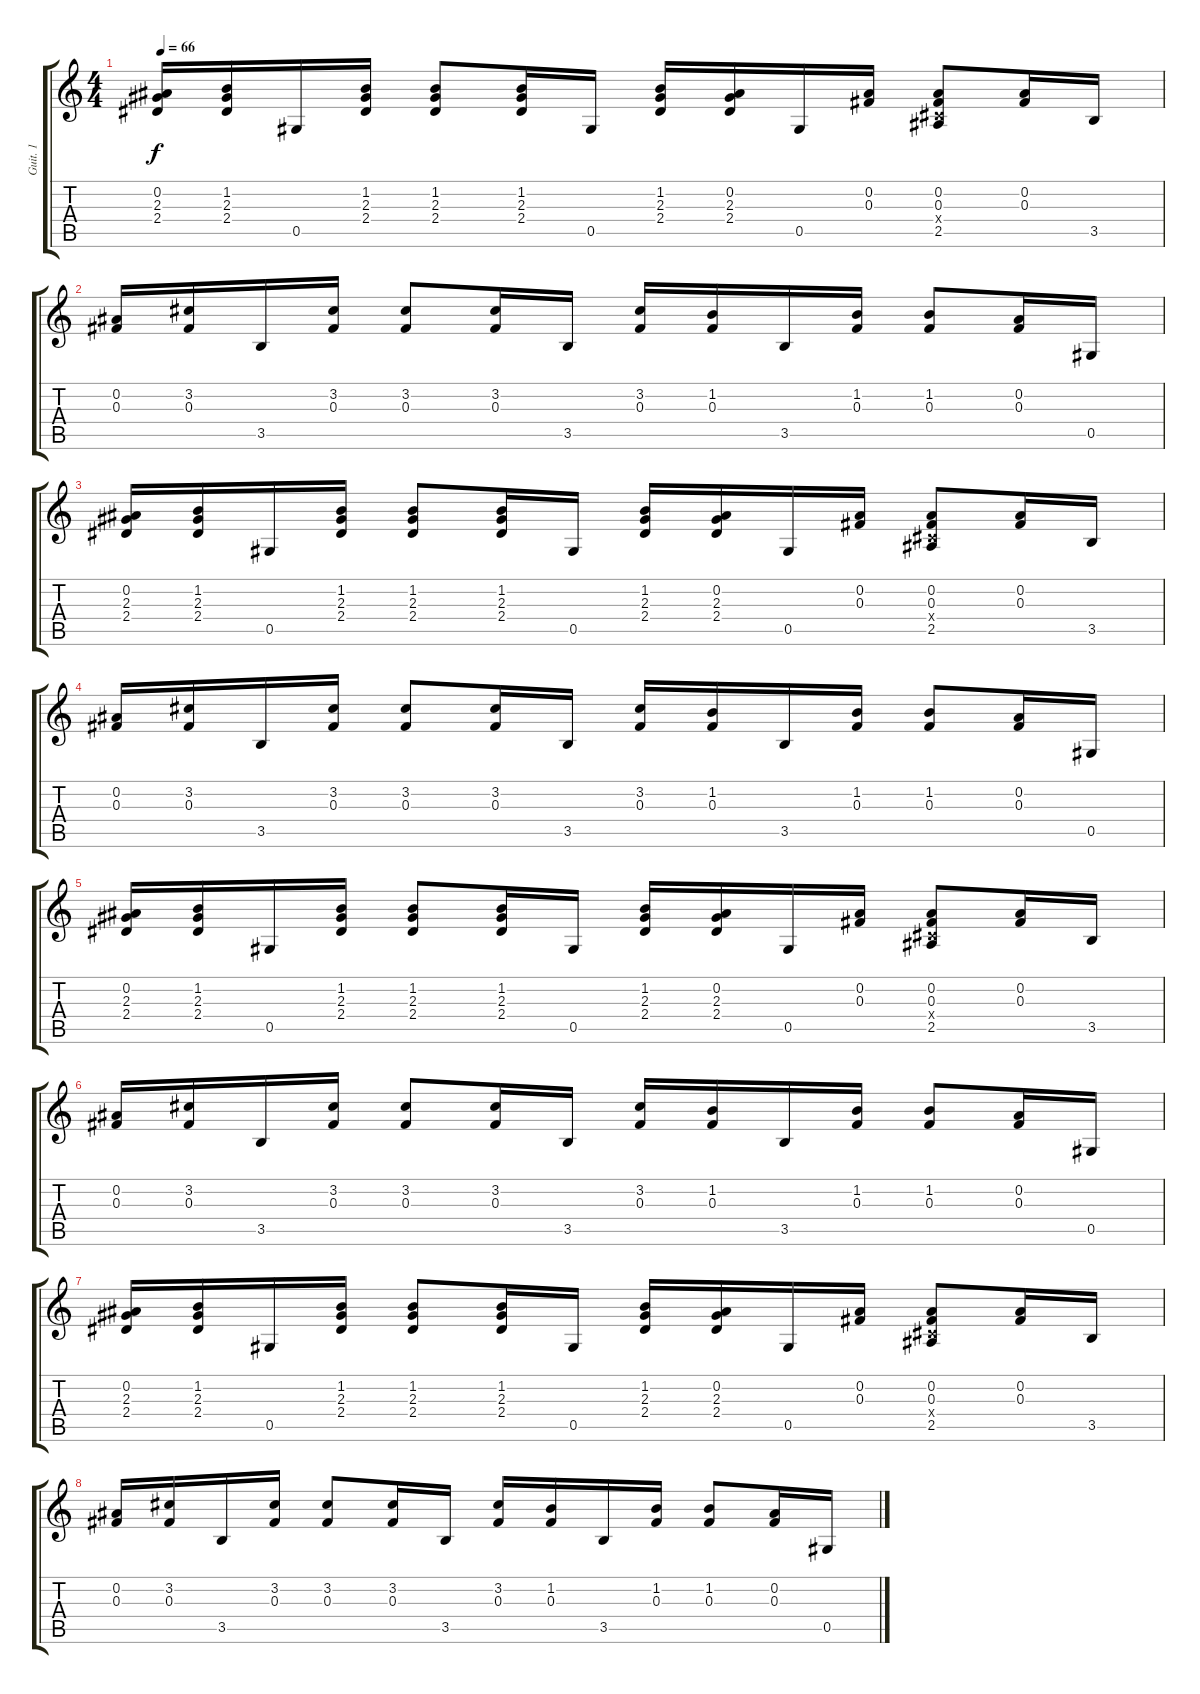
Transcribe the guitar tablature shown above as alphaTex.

\track ("Guit. 1" "Guit. 1") {instrument overdrivenguitar}
\staff {score tabs}
\tuning (Eb4 Bb3 Gb3 Db3 Ab2 Eb2) {hide}
\ts (4 4)
\tempo 66
\clef g2
\ks c
(0.2 2.3 2.4).16{dy f} (1.2 2.3 2.4).16 0.5.16 (1.2 2.3 2.4).16 (1.2 2.3 2.4).8 (1.2 2.3 2.4).16 0.5.16 (1.2 2.3 2.4).16 (0.2 2.3 2.4).16 0.5.16 (0.2 0.3).16 (0.2 0.3 0.4{x} 2.5).8 (0.2 0.3).16 3.5.16 |
(0.2 0.3).16 (3.2 0.3).16 3.5.16 (3.2 0.3).16 (3.2 0.3).8 (3.2 0.3).16 3.5.16 (3.2 0.3).16 (1.2 0.3).16 3.5.16 (1.2 0.3).16 (1.2 0.3).8 (0.2 0.3).16 0.5.16 |
(0.2 2.3 2.4).16 (1.2 2.3 2.4).16 0.5.16 (1.2 2.3 2.4).16 (1.2 2.3 2.4).8 (1.2 2.3 2.4).16 0.5.16 (1.2 2.3 2.4).16 (0.2 2.3 2.4).16 0.5.16 (0.2 0.3).16 (0.2 0.3 0.4{x} 2.5).8 (0.2 0.3).16 3.5.16 |
(0.2 0.3).16 (3.2 0.3).16 3.5.16 (3.2 0.3).16 (3.2 0.3).8 (3.2 0.3).16 3.5.16 (3.2 0.3).16 (1.2 0.3).16 3.5.16 (1.2 0.3).16 (1.2 0.3).8 (0.2 0.3).16 0.5.16 |
(0.2 2.3 2.4).16 (1.2 2.3 2.4).16 0.5.16 (1.2 2.3 2.4).16 (1.2 2.3 2.4).8 (1.2 2.3 2.4).16 0.5.16 (1.2 2.3 2.4).16 (0.2 2.3 2.4).16 0.5.16 (0.2 0.3).16 (0.2 0.3 0.4{x} 2.5).8 (0.2 0.3).16 3.5.16 |
(0.2 0.3).16 (3.2 0.3).16 3.5.16 (3.2 0.3).16 (3.2 0.3).8 (3.2 0.3).16 3.5.16 (3.2 0.3).16 (1.2 0.3).16 3.5.16 (1.2 0.3).16 (1.2 0.3).8 (0.2 0.3).16 0.5.16 |
(0.2 2.3 2.4).16 (1.2 2.3 2.4).16 0.5.16 (1.2 2.3 2.4).16 (1.2 2.3 2.4).8 (1.2 2.3 2.4).16 0.5.16 (1.2 2.3 2.4).16 (0.2 2.3 2.4).16 0.5.16 (0.2 0.3).16 (0.2 0.3 0.4{x} 2.5).8 (0.2 0.3).16 3.5.16 |
(0.2 0.3).16 (3.2 0.3).16 3.5.16 (3.2 0.3).16 (3.2 0.3).8 (3.2 0.3).16 3.5.16 (3.2 0.3).16 (1.2 0.3).16 3.5.16 (1.2 0.3).16 (1.2 0.3).8 (0.2 0.3).16 0.5.16
